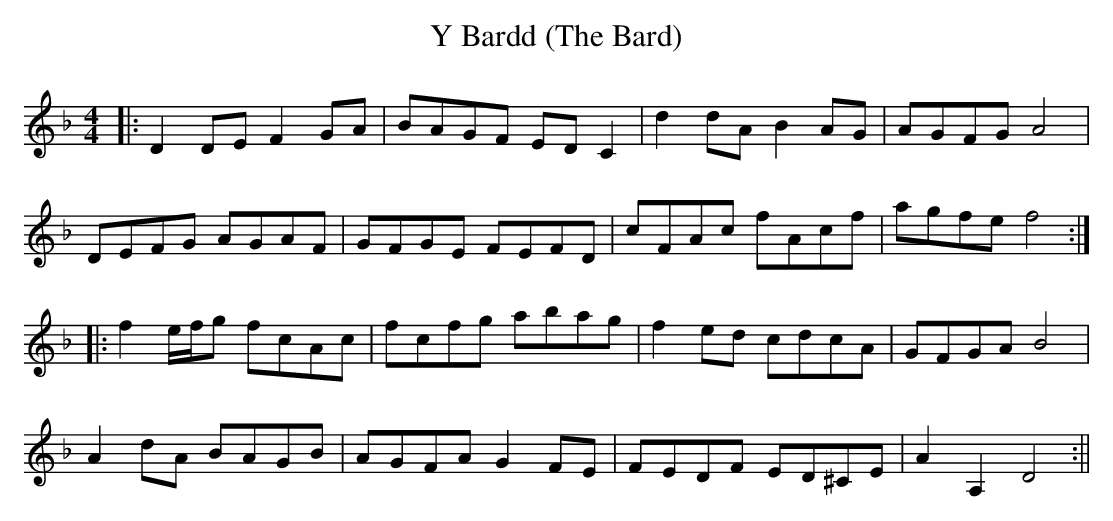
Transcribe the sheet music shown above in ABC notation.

X:1
T:Y Bardd (The Bard)
M:4/4
L:1/8
K:F
|:D2DE F2GA|BAGF EDC2|d2dA B2AG|AGFG A4|
DEFG AGAF|GFGE FEFD|cFAc fAcf|agfe f4:|
|:f2 e/2f/2g fcAc|fcfg abag|f2ed cdcA|GFGA B4|
A2dA BAGB|AGFA G2FE|FEDF ED^CE|A2A,2 D4:||
